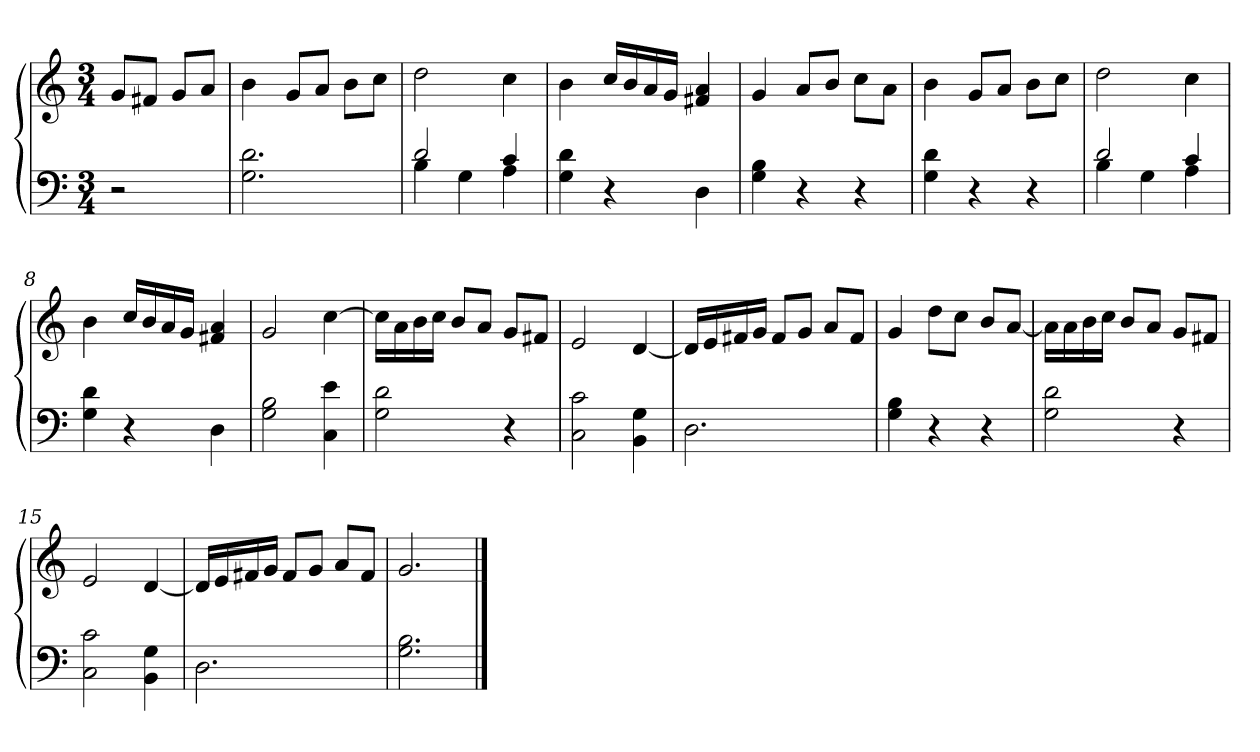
**kern	**kern
*part1	*part1
*staff2	*staff1
*clefF4	*clefG2
*k[]	*k[]
*M3/4	*M3/4
=1	=1
2r	8g/L
.	8f#X/J
.	8g/L
.	8a/J
=2	=2
2.G\ 2.d\	4b\
.	8g/L
.	8a/J
.	8b\L
.	8cc\J
=3	=3
*^	*
2d/	4B\	2dd\
.	4G\	.
4c/	4A\	4cc\
*v	*v	*
=4	=4
4G\ 4d\	4b\
4r	16cc/LL
.	16b/
.	16a/
.	16g/JJ
4D\	4f#X/ 4a/
=5	=5
4G\ 4B\	4g/
4r	8a/L
.	8b/J
4r	8cc\L
.	8a\J
!!LO:LB:g=z
=6	=6
4G\ 4d\	4b\
4r	8g/L
.	8a/J
4r	8b\L
.	8cc\J
=7	=7
*^	*
2d/	4B\	2dd\
.	4G\	.
4c/	4A\	4cc\
*v	*v	*
=8	=8
4G\ 4d\	4b\
4r	16cc/LL
.	16b/
.	16a/
.	16g/JJ
4D\	4f#X/ 4a/
=9	=9
2G\ 2B\	2g/
4C\ 4e\	[4cc\
=10	=10
2G\ 2d\	16cc\LL]
.	16a\
.	16b\
.	16cc\JJ
.	8b/L
.	8a/J
4r	8g/L
.	8f#X/J
!!LO:LB:g=z
=11	=11
2C\ 2c\	2e/
4BB\ 4G\	[4d/
=12	=12
2.D\	16d/LL]
.	16e/
.	16f#X/
.	16g/JJ
.	8f#/L
.	8g/J
.	8a/L
.	8f#/J
=13	=13
4G\ 4B\	4g/
4r	8dd\L
.	8cc\J
4r	8b/L
.	[8a/J
=14	=14
2G\ 2d\	16a\LL]
.	16a\
.	16b\
.	16cc\JJ
.	8b/L
.	8a/J
4r	8g/L
.	8f#X/J
=15	=15
2C\ 2c\	2e/
4BB\ 4G\	[4d/
!!LO:LB:g=z
=16	=16
2.D\	16d/LL]
.	16e/
.	16f#X/
.	16g/JJ
.	8f#/L
.	8g/J
.	8a/L
.	8f#/J
=17	=17
2.G\ 2.B\	2.g/
==	==
*-	*-
